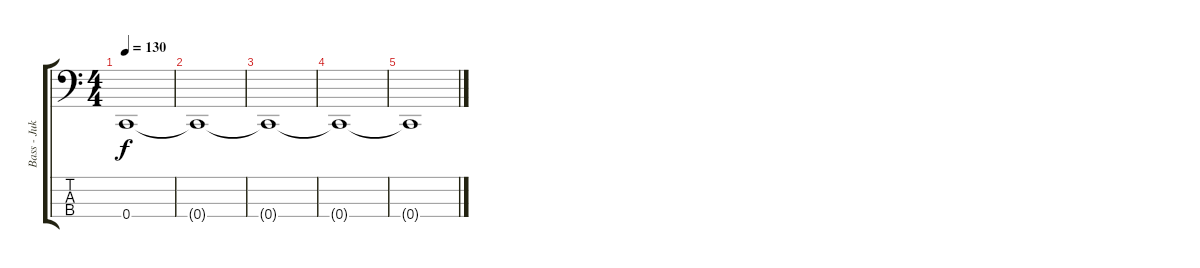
\track ("Bass - Jukka Koskinen" "Bass - Juk") {instrument electricbassfinger}
\staff {score tabs}
\tuning (F2 C2 G1 C1) {hide}
\ts (4 4)
\tempo 130
\clef f4
\ks c
0.4{t}.1{dy f} |
0.4{t}.1 |
0.4{t}.1 |
0.4{t}.1{volume 0} |
0.4{t}.1
